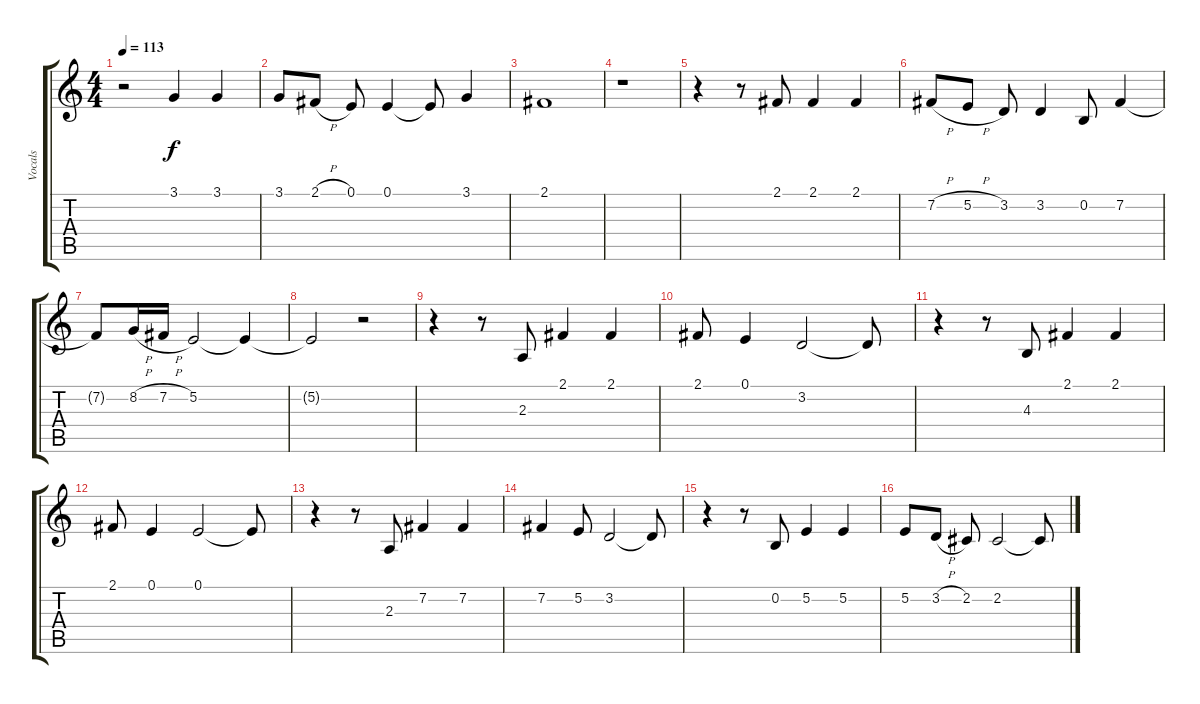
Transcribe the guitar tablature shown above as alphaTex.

\track ("Vocals" "Vocals") {instrument sopranosax}
\staff {score tabs}
\tuning (E4 B3 G3 D3 A2 E2) {hide}
\ts (4 4)
\tempo 113
\clef g2
\ks c
r.2{dy f} 3.1.4 3.1.4 |
3.1.8 2.1{h}.8 0.1.8 0.1.4 0.1{t}.8 3.1.4 |
2.1.1 |
r.1 |
r.4 r.8 2.1.8 2.1.4 2.1.4 |
7.2{h}.8 5.2{h}.8 3.2.8 3.2.4 0.2.8 7.2.4 |
7.2{t}.8 8.2{h}.16 7.2{h}.16 5.2.2 5.2{t}.4 |
5.2{t}.2 r.2 |
r.4 r.8 2.3.8 2.1.4 2.1.4 |
2.1.8 0.1.4 3.2.2 3.2{t}.8 |
r.4 r.8 4.3.8 2.1.4 2.1.4 |
2.1.8 0.1.4 0.1.2 0.1{t}.8 |
r.4 r.8 2.3.8 7.2.4 7.2.4 |
7.2.4 5.2.8 3.2.2 3.2{t}.8 |
r.4 r.8 0.2.8 5.2.4 5.2.4 |
5.2.8 3.2{h}.8 2.2.8 2.2.2 2.2{t}.8
